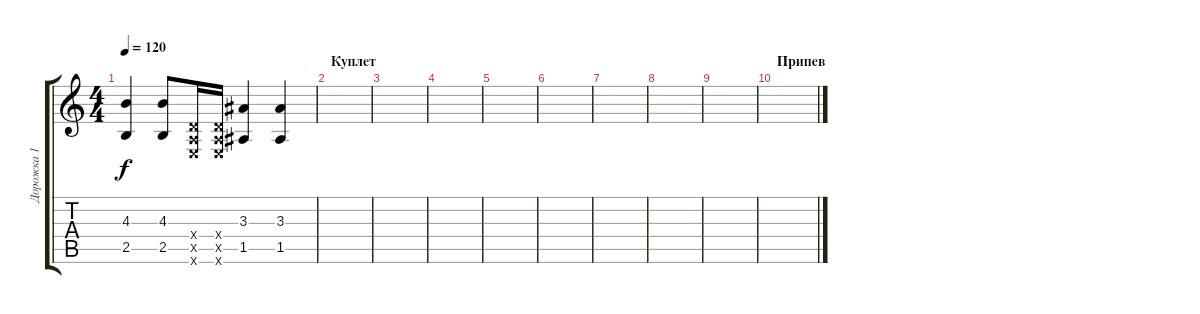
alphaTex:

\track ("Дорожка 1" "Дорожка 1") {instrument distortionguitar}
\staff {score tabs}
\tuning (E4 B3 G3 D3 A2 E2) {hide}
\ts (4 4)
\tempo 120
\clef g2
\ks c
(4.3 2.5).4{dy f} (4.3 2.5).8 (0.4{x} 0.5{x} 0.6{x}).16 (0.4{x} 0.5{x} 0.6{x}).16 (3.3 1.5).4 (3.3 1.5).4 |
\section ("" "Куплет")
|
|
|
|
|
|
|
|
\section ("" "Припев")
